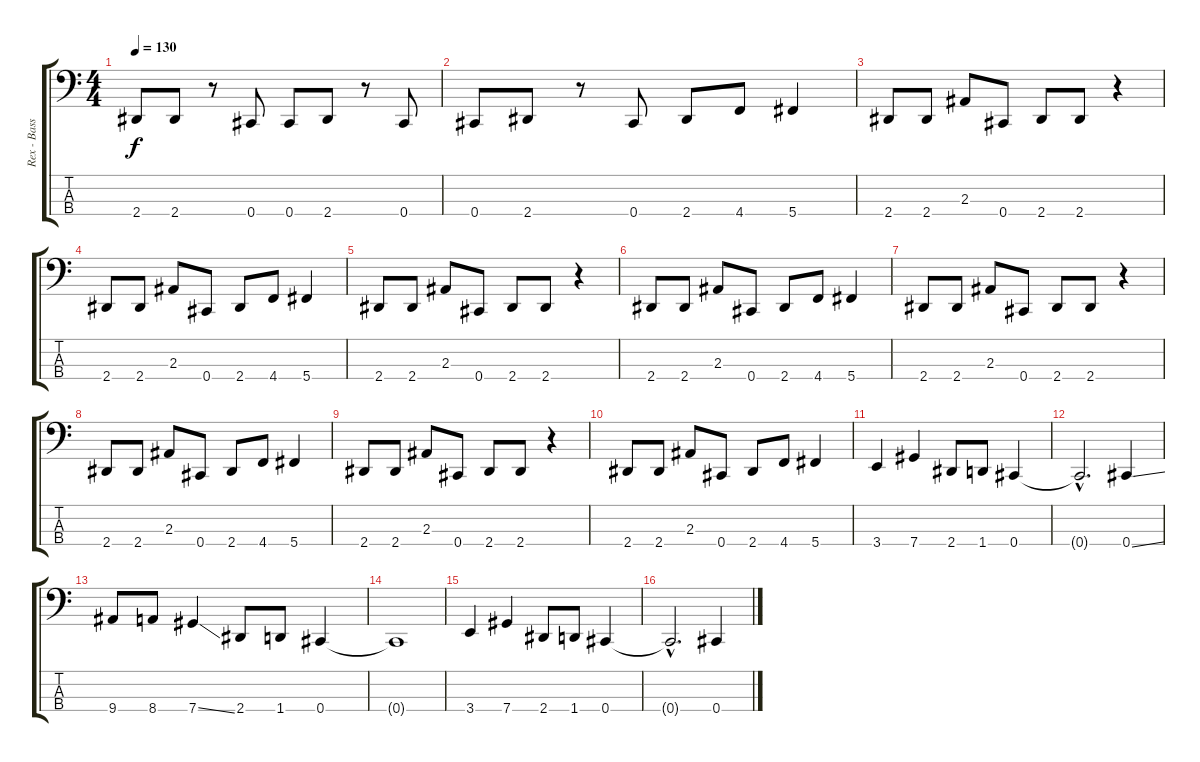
\track ("Rex - Bass" "Rex - Bass") {instrument electricbasspick}
\staff {score tabs}
\tuning (Gb2 Db2 Ab1 Db1) {hide}
\ts (4 4)
\tempo 130
\clef f4
\ks c
2.4.8{dy f} 2.4.8 r.8 0.4.8 0.4.8 2.4.8 r.8 0.4.8 |
0.4.8 2.4.8 r.8 0.4.8 2.4.8 4.4.8 5.4.4 |
2.4.8 2.4.8 2.3.8 0.4.8 2.4.8 2.4.8 r.4 |
2.4.8 2.4.8 2.3.8 0.4.8 2.4.8 4.4.8 5.4.4 |
2.4.8 2.4.8 2.3.8 0.4.8 2.4.8 2.4.8 r.4 |
2.4.8 2.4.8 2.3.8 0.4.8 2.4.8 4.4.8 5.4.4 |
2.4.8 2.4.8 2.3.8 0.4.8 2.4.8 2.4.8 r.4 |
2.4.8 2.4.8 2.3.8 0.4.8 2.4.8 4.4.8 5.4.4 |
2.4.8 2.4.8 2.3.8 0.4.8 2.4.8 2.4.8 r.4 |
2.4.8 2.4.8 2.3.8 0.4.8 2.4.8 4.4.8 5.4.4 |
3.4.4 7.4.4 2.4.8 1.4.8 0.4.4 |
0.4{hac t}.2{d} 0.4{ss}.4 |
9.4.8 8.4.8 7.4{ss}.4 2.4.8 1.4.8 0.4.4 |
0.4{t}.1 |
3.4.4 7.4.4 2.4.8 1.4.8 0.4.4 |
0.4{hac t}.2{d} 0.4{ss}.4
